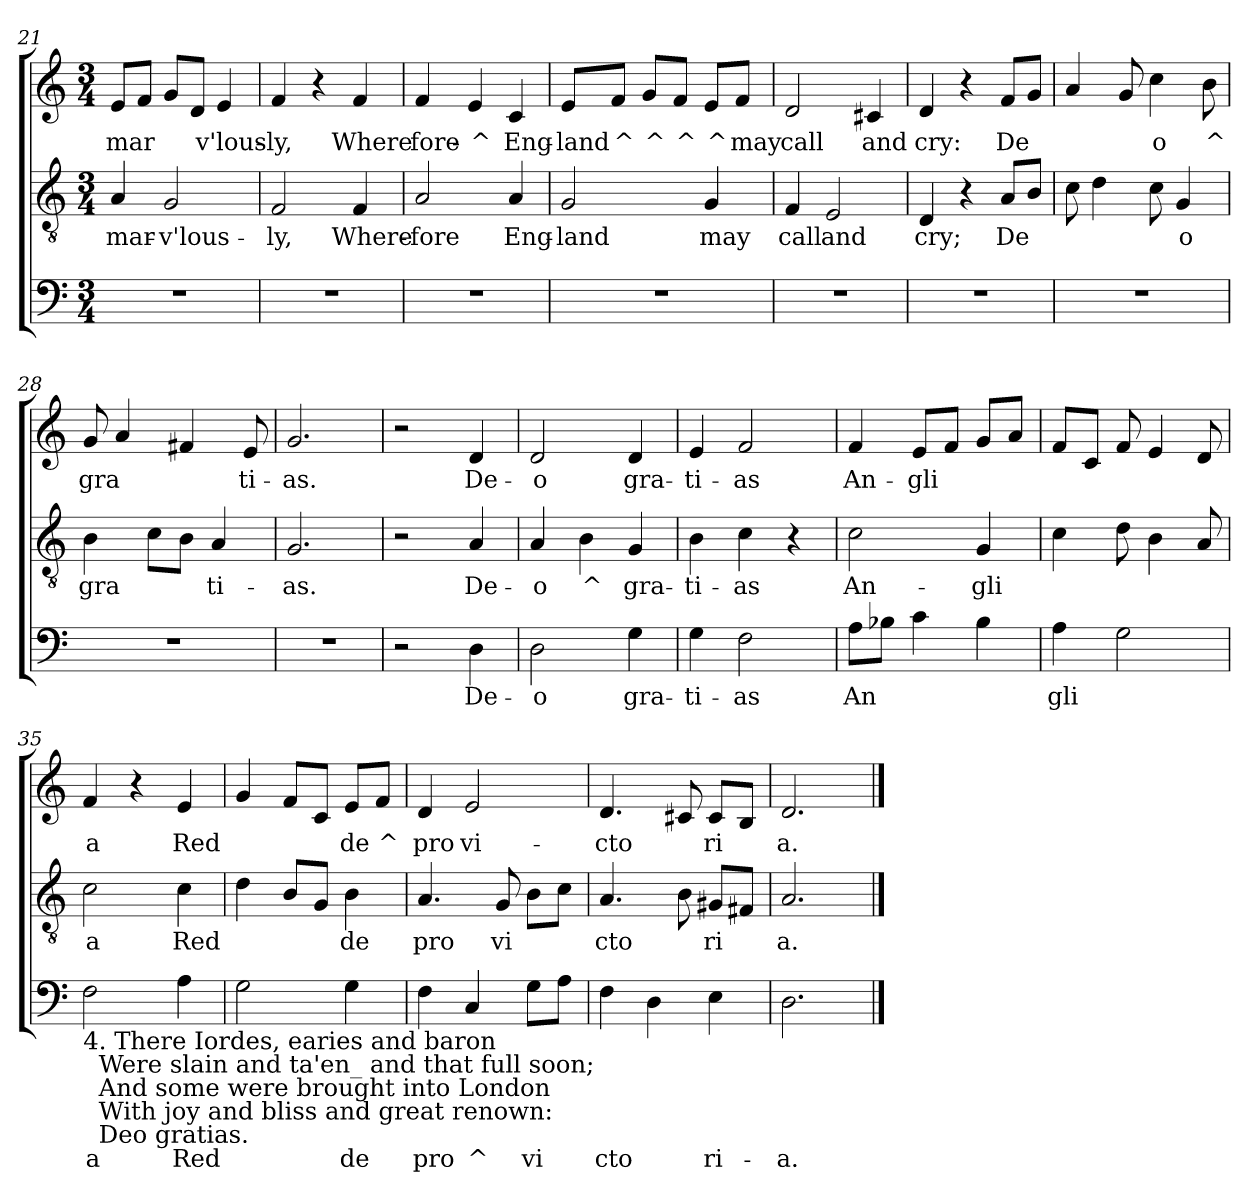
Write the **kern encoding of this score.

**kern	**text	**kern	**text	**kern	**text
*part1	*part1	*part1	*part1	*part1	*part1
*staff3	*staff3	*staff2	*staff2	*staff1	*staff1
*clefF4	*	*clefGv2	*	*clefG2	*
*M3/4	*	*M3/4	*	*M3/4	*
=21	=21	=21	=21	=21	=21
!	!	!	!LO:LY:b	!	!LO:LY:b
2.r	.	4A/	mar-	8eL	-mar
!	!	!	!	!	!LO:LY:b
.	.	.	.	8fJ	.
!	!	!	!LO:LY:b	!	!LO:LY:b
.	.	2G/	-v'lous-	8gL	.
!	!	!	!	!	!LO:LY:b
.	.	.	.	8dJ	.
!	!	!	!	!	!LO:LY:b
.	.	.	.	4e/	v'lous-
=22	=22	=22	=22	=22	=22
!	!	!	!LO:LY:b	!	!LO:LY:b
2.r	.	2F/	-ly,	4f/	-ly,
.	.	.	.	4r	.
!	!	!	!LO:LY:b	!	!LO:LY:b
.	.	4F/	Where-	4f/	Where
=23	=23	=23	=23	=23	=23
!	!	!	!LO:LY:b	!	!LO:LY:b
2.r	.	2A/	-fore	4f/	fore-
!	!	!	!	!	!LO:LY:b
.	.	.	.	4e/	-^
!	!	!	!LO:LY:b	!	!LO:LY:b
.	.	4A/	Eng-	4c/	Eng-
=24	=24	=24	=24	=24	=24
!	!	!	!LO:LY:b	!	!LO:LY:b
2.r	.	2G/	-land	8eL	-land
!	!	!	!	!	!LO:LY:b
.	.	.	.	8fJ	^
!	!	!	!	!	!LO:LY:b
.	.	.	.	8gL	^
!	!	!	!	!	!LO:LY:b
.	.	.	.	8fJ	^
!	!	!	!LO:LY:b	!	!LO:LY:b
.	.	4G/	may	8eL	^
!	!	!	!	!	!LO:LY:b
.	.	.	.	8fJ	may
!!LO:LB:g=z
=25	=25	=25	=25	=25	=25
!	!	!	!LO:LY:b	!	!LO:LY:b
2.r	.	4F/	call	2d/	call
!	!	!	!LO:LY:b	!	!
.	.	2E/	and	.	.
!	!	!	!	!	!LO:LY:b
.	.	.	.	4c#X/	and
=26	=26	=26	=26	=26	=26
!	!	!	!LO:LY:b	!	!LO:LY:b
2.r	.	4D/	cry;	4d/	cry:
.	.	4r	.	4r	.
!	!	!	!LO:LY:b	!	!LO:LY:b
.	.	8AL	De	8fL	De
!	!	!	!LO:LY:b	!	!LO:LY:b
.	.	8BJ	.	8gJ	.
=27	=27	=27	=27	=27	=27
!	!	!	!LO:LY:b	!	!LO:LY:b
2.r	.	8c\	.	4a/	.
!	!	!	!LO:LY:b	!	!
.	.	4d\	.	.	.
!	!	!	!	!	!LO:LY:b
.	.	.	.	8g/	.
!	!	!	!LO:LY:b	!	!LO:LY:b
.	.	8c\	.	4cc\	-o
!	!	!	!LO:LY:b	!	!
.	.	4G/	-o	.	.
!	!	!	!	!	!LO:LY:b
.	.	.	.	8b\	^
=28	=28	=28	=28	=28	=28
!	!	!	!LO:LY:b	!	!LO:LY:b
2.r	.	4B\	gra	8g/	gra
!	!	!	!	!	!LO:LY:b
.	.	.	.	4a/	.
!	!	!	!LO:LY:b	!	!
.	.	8cL	.	.	.
!	!	!	!LO:LY:b	!	!LO:LY:b
.	.	8BJ	.	4f#X/	.
!	!	!	!LO:LY:b	!	!
.	.	4A/	-ti-	.	.
!	!	!	!	!	!LO:LY:b
.	.	.	.	8e/	-ti-
=29	=29	=29	=29	=29	=29
!	!	!	!LO:LY:b	!	!LO:LY:b
2.r	.	2.G/	-as.	2.g/	-as.
!!LO:PB:g=z
=30	=30	=30	=30	=30	=30
2r	.	2r	.	2r	.
!	!LO:LY:b	!	!LO:LY:b	!	!LO:LY:b
4D\	De-	4A/	De-	4d/	De-
=31	=31	=31	=31	=31	=31
!	!LO:LY:b	!	!LO:LY:b	!	!LO:LY:b
2D\	-o	4A/	-o	2d/	-o
!	!	!	!LO:LY:b	!	!
.	.	4B\	^	.	.
!	!LO:LY:b	!	!LO:LY:b	!	!LO:LY:b
4G\	gra-	4G/	gra-	4d/	gra-
=32	=32	=32	=32	=32	=32
!	!LO:LY:b	!	!LO:LY:b	!	!LO:LY:b
4G\	-ti-	4B\	-ti-	4e/	-ti-
!	!LO:LY:b	!	!LO:LY:b	!	!LO:LY:b
2F\	-as	4c\	-as	2f/	-as
.	.	4r	.	.	.
=33	=33	=33	=33	=33	=33
!	!LO:LY:b	!	!LO:LY:b	!	!LO:LY:b
8AL	An	2c\	An-	4f/	An-
!	!LO:LY:b	!	!	!	!
8B-XJ	.	.	.	.	.
!	!LO:LY:b	!	!	!	!LO:LY:b
4c\	.	.	.	8eL	-gli
!	!	!	!	!	!LO:LY:b
.	.	.	.	8fJ	.
!	!LO:LY:b	!	!LO:LY:b	!	!LO:LY:b
4B-\	.	4G/	-gli	8gL	.
!	!	!	!	!	!LO:LY:b
.	.	.	.	8aJ	.
=34	=34	=34	=34	=34	=34
!	!LO:LY:b	!	!LO:LY:b	!	!LO:LY:b
4A\	-gli	4c\	.	8fL	.
!	!	!	!	!	!LO:LY:b
.	.	.	.	8cJ	.
!	!LO:LY:b	!	!LO:LY:b	!	!LO:LY:b
2G\	.	8d\	.	8f/	.
!	!	!	!LO:LY:b	!	!LO:LY:b
.	.	4B\	.	4e/	.
!	!	!	!LO:LY:b	!	!LO:LY:b
.	.	8A/	.	8d/	.
!!LO:LB:g=z
=35	=35	=35	=35	=35	=35
!LO:TX:b:t=4. There Iordes, earies and baron\n     Were slain and ta'en_ and that full soon;\n     And some were brought into London\n     With joy and bliss and great renown&colon;\n     Deo gratias.	!	!	!	!	!
!	!LO:LY:b	!	!LO:LY:b	!	!LO:LY:b
2F\	-a	2c\	-a	4f/	-a
.	.	.	.	4r	.
!	!LO:LY:b	!	!LO:LY:b	!	!LO:LY:b
4A\	Red	4c\	Red	4e/	Red
=36	=36	=36	=36	=36	=36
!	!LO:LY:b	!	!LO:LY:b	!	!LO:LY:b
2G\	.	4d\	.	4g/	.
!	!	!	!LO:LY:b	!	!LO:LY:b
.	.	8BL	.	8fL	.
!	!	!	!LO:LY:b	!	!LO:LY:b
.	.	8GJ	.	8cJ	.
!	!LO:LY:b	!	!LO:LY:b	!	!LO:LY:b
4G\	-de	4B\	-de	8eL	-de
!	!	!	!	!	!LO:LY:b
.	.	.	.	8fJ	^
=37	=37	=37	=37	=37	=37
!	!LO:LY:b	!	!LO:LY:b	!	!LO:LY:b
4F\	pro	4.A/	pro	4d/	pro
!	!LO:LY:b	!	!	!	!LO:LY:b
4C/	^	.	.	2e/	vi-
!	!	!	!LO:LY:b	!	!
.	.	8G/	vi	.	.
!	!LO:LY:b	!	!LO:LY:b	!	!
8GL	vi	8BL	.	.	.
!	!LO:LY:b	!	!LO:LY:b	!	!
8AJ	.	8cJ	.	.	.
=38	=38	=38	=38	=38	=38
!	!LO:LY:b	!	!LO:LY:b	!	!LO:LY:b
4F\	-cto	4.A/	-cto	4.d/	-cto
!	!LO:LY:b	!	!	!	!
4D\	.	.	.	.	.
!	!	!	!LO:LY:b	!	!LO:LY:b
.	.	8B\	.	8c#X/	.
!	!LO:LY:b	!	!LO:LY:b	!	!LO:LY:b
4E\	-ri-	8G#XL	-ri	8c#L	-ri
!	!	!	!LO:LY:b	!	!LO:LY:b
.	.	8F#XJ	.	8BJ	.
=39	=39	=39	=39	=39	=39
!	!LO:LY:b	!	!LO:LY:b	!	!LO:LY:b
2.D\	-a.	2.A/	-a.	2.d/	-a.
==	==	==	==	==	==
*-	*-	*-	*-	*-	*-
